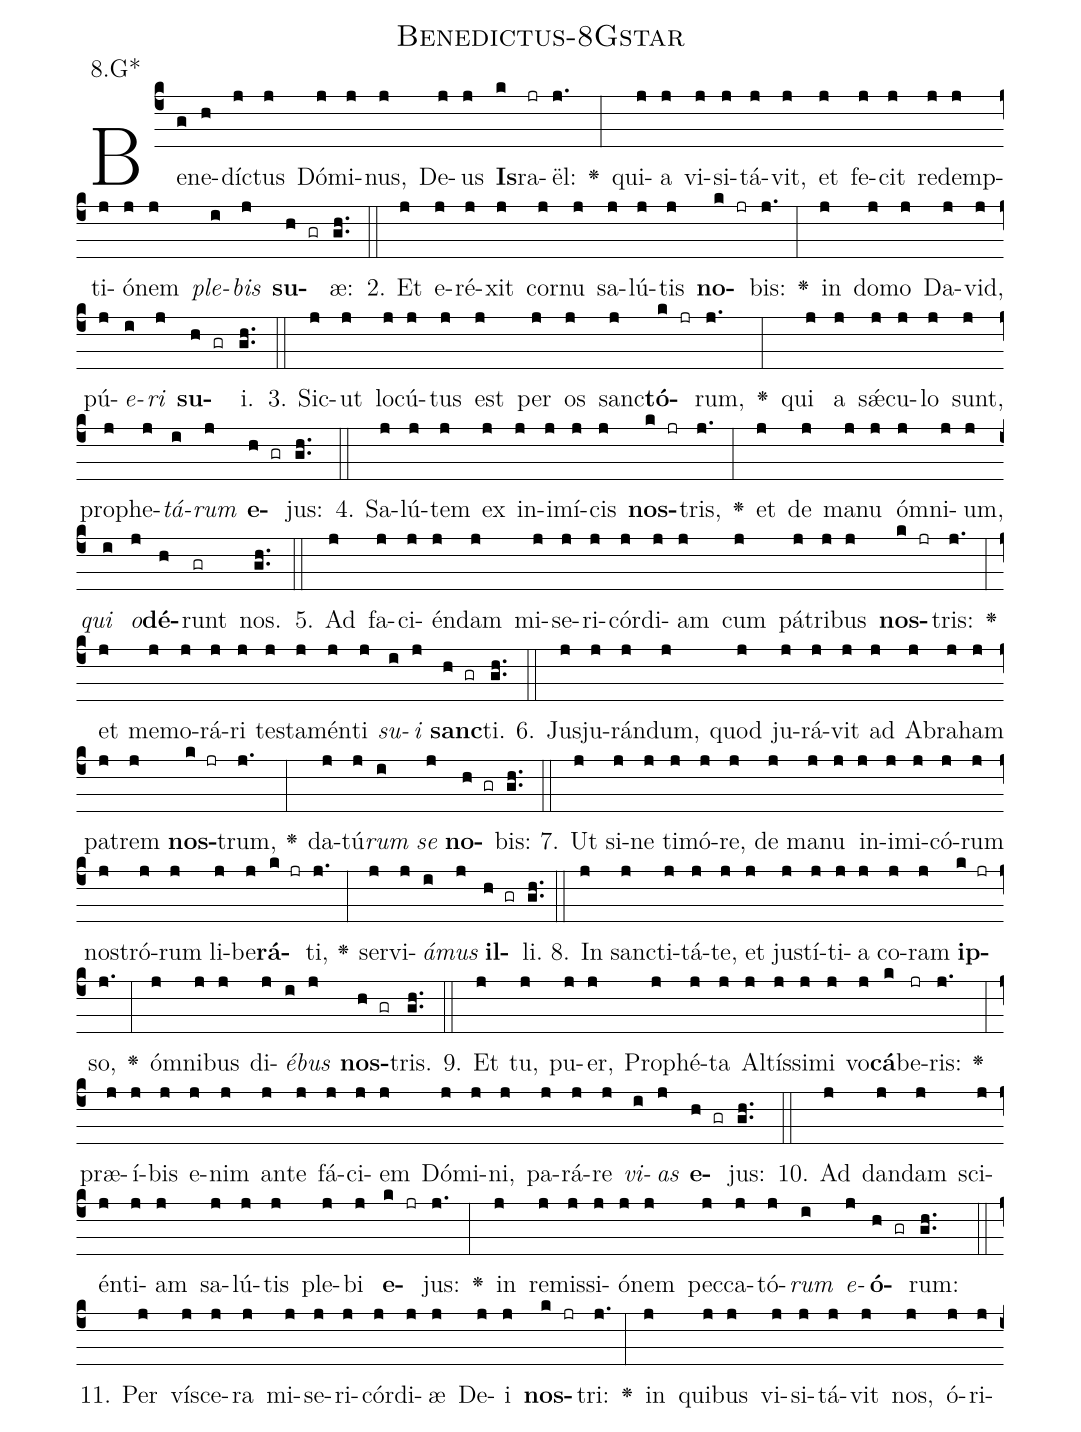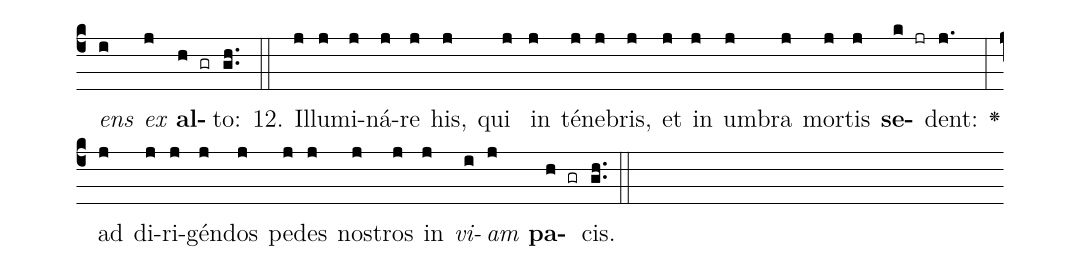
name: Benedictus-8Gstar;
annotation: 8.G*;
%%
(c4)Be(g)ne(h)díc(j)tus(j) Dó(j)mi(j)nus,(j) De(j)us(j) <b>Is</b>(k)ra(jr)ël:(j.) <v>\greheightstar</v>(:) qui(j)a(j) vi(j)si(j)tá(j)vit,(j) et(j) fe(j)cit(j) red(j)emp(j)ti(j)ó(j)nem(j) <i>ple</i>(i)<i>bis</i>(j) <b>su</b>(h gr)æ:(gh..) (::)
2. Et(j) e(j)ré(j)xit(j) cor(j)nu(j) sa(j)lú(j)tis(j) <b>no</b>(k jr)bis:(j.) <v>\greheightstar</v>(:) in(j) do(j)mo(j) Da(j)vid,(j) pú(j)<i>e</i>(i)<i>ri</i>(j) <b>su</b>(h gr)i.(gh..) (::)
3. Sic(j)ut(j) lo(j)cú(j)tus(j) est(j) per(j) os(j) sanc(j)<b>tó</b>(k jr)rum,(j.) <v>\greheightstar</v>(:) qui(j) a(j) sǽ(j)cu(j)lo(j) sunt,(j) pro(j)phe(j)<i>tá</i>(i)<i>rum</i>(j) <b>e</b>(h gr)jus:(gh..) (::)
4. Sa(j)lú(j)tem(j) ex(j) in(j)i(j)mí(j)cis(j) <b>nos</b>(k jr)tris,(j.) <v>\greheightstar</v>(:) et(j) de(j) ma(j)nu(j) óm(j)ni(j)um,(j) <i>qui</i>(i) <i>o</i>(j)<b>dé</b>(h)runt(gr) nos.(gh..) (::)
5. Ad(j) fa(j)ci(j)én(j)dam(j) mi(j)se(j)ri(j)cór(j)di(j)am(j) cum(j) pá(j)tri(j)bus(j) <b>nos</b>(k jr)tris:(j.) <v>\greheightstar</v>(:) et(j) me(j)mo(j)rá(j)ri(j) tes(j)ta(j)mén(j)ti(j) <i>su</i>(i)<i>i</i>(j) <b>sanc</b>(h gr)ti.(gh..) (::)
6. Ju(j)sju(j)rán(j)dum,(j) quod(j) ju(j)rá(j)vit(j) ad(j) A(j)bra(j)ham(j) pa(j)trem(j) <b>nos</b>(k jr)trum,(j.) <v>\greheightstar</v>(:) da(j)tú(j)<i>rum</i>(i) <i>se</i>(j) <b>no</b>(h gr)bis:(gh..) (::)
7. Ut(j) si(j)ne(j) ti(j)mó(j)re,(j) de(j) ma(j)nu(j) in(j)i(j)mi(j)có(j)rum(j) nos(j)tró(j)rum(j) li(j)be(j)<b>rá</b>(k jr)ti,(j.) <v>\greheightstar</v>(:) ser(j)vi(j)<i>á</i>(i)<i>mus</i>(j) <b>il</b>(h gr)li.(gh..) (::)
8. In(j) sanc(j)ti(j)tá(j)te,(j) et(j) jus(j)tí(j)ti(j)a(j) co(j)ram(j) <b>ip</b>(k jr)so,(j.) <v>\greheightstar</v>(:) óm(j)ni(j)bus(j) di(j)<i>é</i>(i)<i>bus</i>(j) <b>nos</b>(h gr)tris.(gh..) (::)
9. Et(j) tu,(j) pu(j)er,(j) Pro(j)phé(j)ta(j) Al(j)tís(j)si(j)mi(j) vo(j)<b>cá</b>(k)be(jr)ris:(j.) <v>\greheightstar</v>(:) præ(j)í(j)bis(j) e(j)nim(j) an(j)te(j) fá(j)ci(j)em(j) Dó(j)mi(j)ni,(j) pa(j)rá(j)re(j) <i>vi</i>(i)<i>as</i>(j) <b>e</b>(h gr)jus:(gh..) (::)
10. Ad(j) dan(j)dam(j) sci(j)én(j)ti(j)am(j) sa(j)lú(j)tis(j) ple(j)bi(j) <b>e</b>(k jr)jus:(j.) <v>\greheightstar</v>(:) in(j) re(j)mis(j)si(j)ó(j)nem(j) pec(j)ca(j)tó(j)<i>rum</i>(i) <i>e</i>(j)<b>ó</b>(h gr)rum:(gh..) (::)
11. Per(j) ví(j)sce(j)ra(j) mi(j)se(j)ri(j)cór(j)di(j)æ(j) De(j)i(j) <b>nos</b>(k jr)tri:(j.) <v>\greheightstar</v>(:) in(j) qui(j)bus(j) vi(j)si(j)tá(j)vit(j) nos,(j) ó(j)ri(j)<i>ens</i>(i) <i>ex</i>(j) <b>al</b>(h gr)to:(gh..) (::)
12. Il(j)lu(j)mi(j)ná(j)re(j) his,(j) qui(j) in(j) té(j)ne(j)bris,(j) et(j) in(j) um(j)bra(j) mor(j)tis(j) <b>se</b>(k jr)dent:(j.) <v>\greheightstar</v>(:) ad(j) di(j)ri(j)gén(j)dos(j) pe(j)des(j) nos(j)tros(j) in(j) <i>vi</i>(i)<i>am</i>(j) <b>pa</b>(h gr)cis.(gh..) (::)
